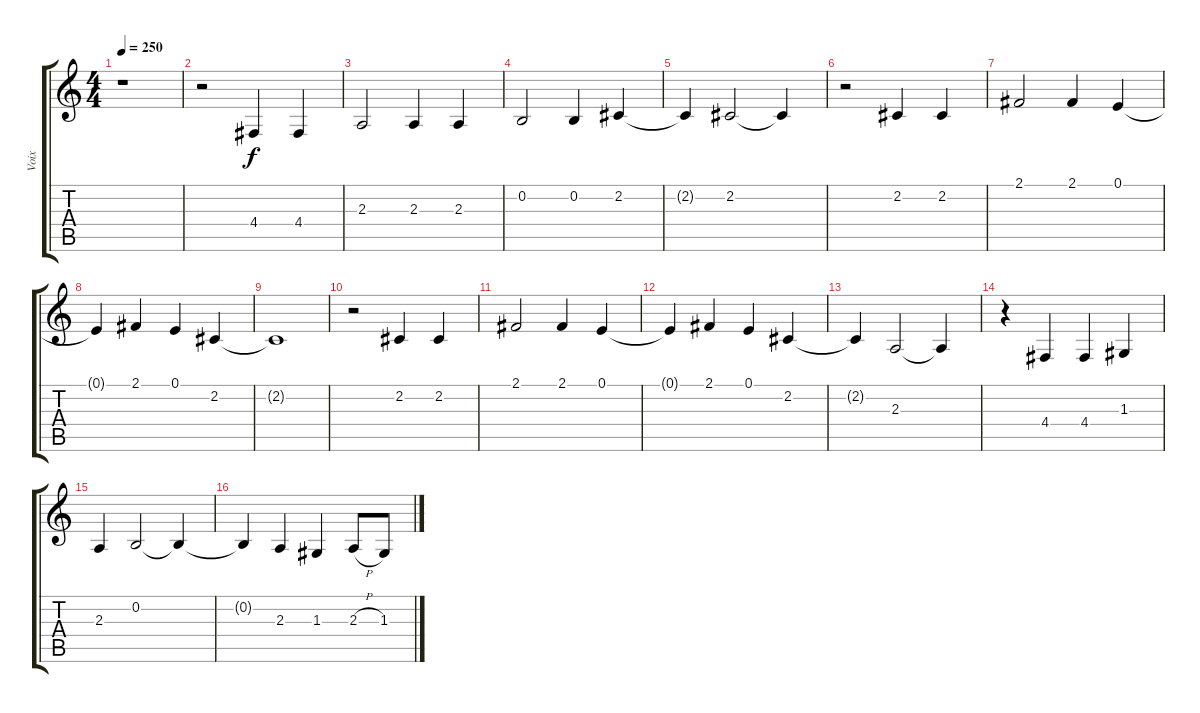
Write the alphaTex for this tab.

\track ("Voix" "Voix") {instrument sopranosax}
\staff {score tabs}
\tuning (E4 B3 G3 D3 A2 E2) {hide}
\ts (4 4)
\tempo 250
\clef g2
\ks c
r.1{dy f} |
r.2 4.4.4 4.4.4 |
2.3.2 2.3.4 2.3.4 |
0.2.2 0.2.4 2.2.4 |
2.2{t}.4 2.2.2 2.2{t}.4 |
r.2 2.2.4 2.2.4 |
2.1.2 2.1.4 0.1.4 |
0.1{t}.4 2.1.4 0.1.4 2.2.4 |
2.2{t}.1 |
r.2 2.2.4 2.2.4 |
2.1.2 2.1.4 0.1.4 |
0.1{t}.4 2.1.4 0.1.4 2.2.4 |
2.2{t}.4 2.3.2 2.3{t}.4 |
r.4 4.4.4 4.4.4 1.3.4 |
2.3.4 0.2.2 0.2{t}.4 |
0.2{t}.4 2.3.4 1.3.4 2.3{h}.8 1.3.8
